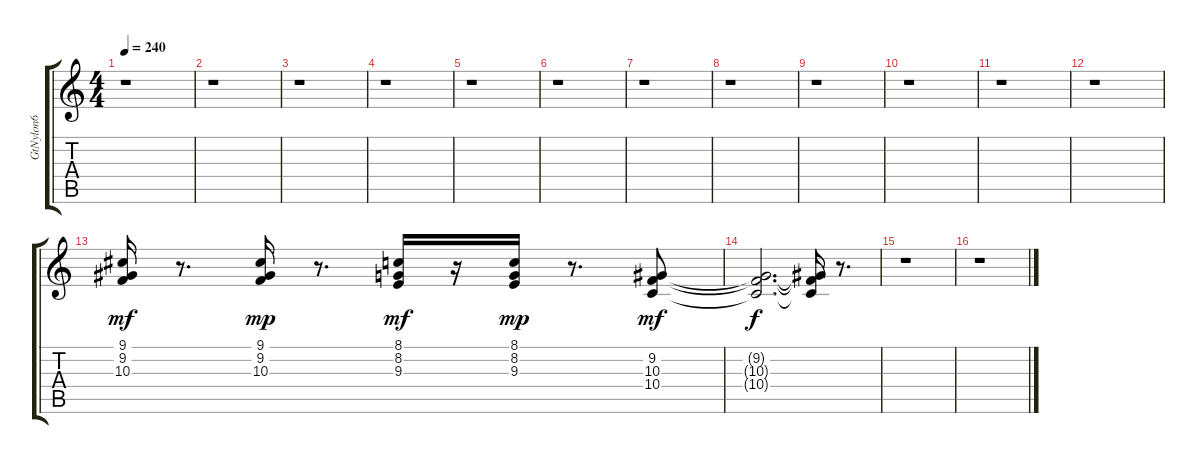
\track ("GtNylon6" "GtNylon6") {instrument acousticgrandpiano}
\staff {score tabs}
\tuning (E4 B3 G3 D3 A2 E2) {hide}
\ts (4 4)
\tempo 240
\clef g2
\ks c
r.1{dy f} |
r.1 |
r.1 |
r.1 |
r.1 |
r.1 |
r.1 |
r.1 |
r.1 |
r.1 |
r.1 |
r.1 |
(9.1 9.2 10.3).16{dy mf} r.8{d} (9.1 9.2 10.3).16{dy mp} r.8{d} (8.1 8.2 9.3).16{dy mf} r.16 (8.1 8.2 9.3).16{dy mp} r.8{d} (9.2 10.3 10.4).8{dy mf} |
(9.2{t} 10.3{t} 10.4{t}).2{d dy f} (9.2{t} 10.3{t} 10.4{t}).16 r.8{d} |
r.1 |
r.1
